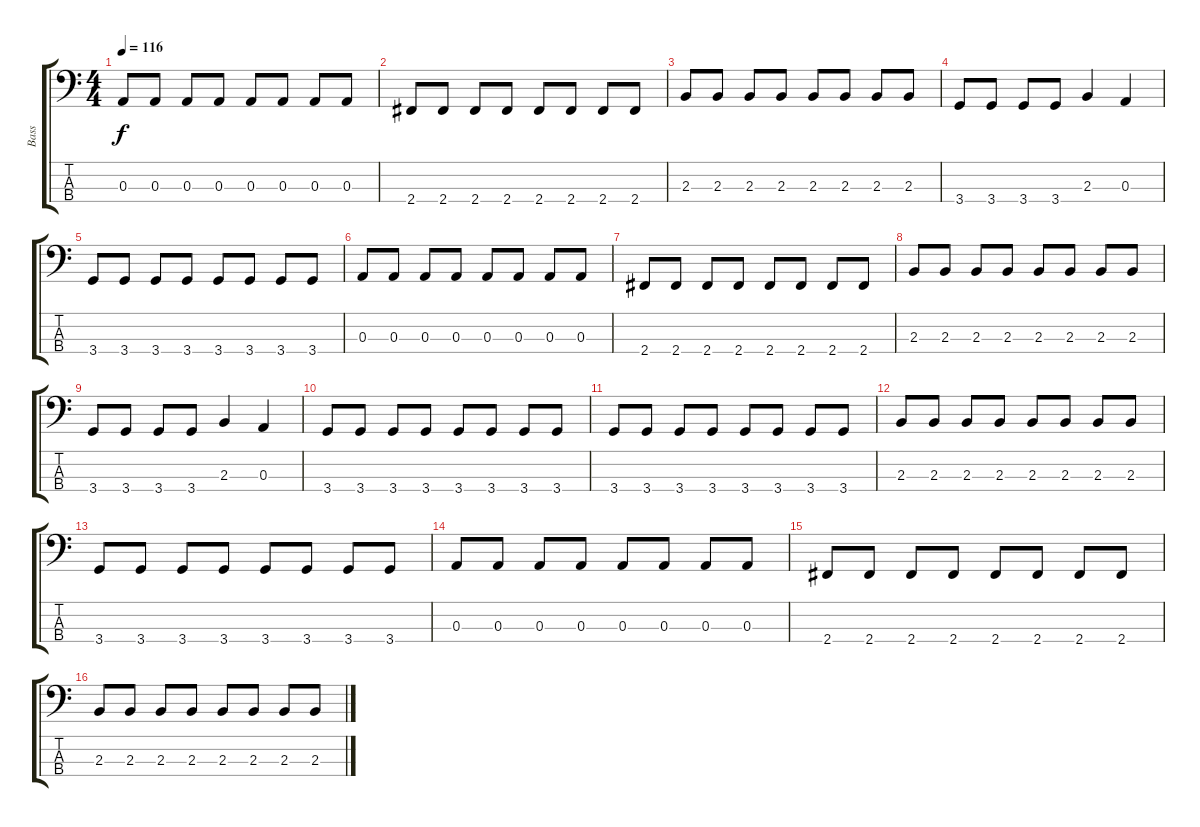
\track ("Bass" "Bass") {instrument slapbass1}
\staff {score tabs}
\tuning (G2 D2 A1 E1) {hide}
\ts (4 4)
\tempo 116
\clef f4
\ks c
0.3.8{dy f} 0.3.8 0.3.8 0.3.8 0.3.8 0.3.8 0.3.8 0.3.8 |
2.4.8 2.4.8 2.4.8 2.4.8 2.4.8 2.4.8 2.4.8 2.4.8 |
2.3.8 2.3.8 2.3.8 2.3.8 2.3.8 2.3.8 2.3.8 2.3.8 |
3.4.8 3.4.8 3.4.8 3.4.8 2.3.4 0.3.4 |
3.4.8 3.4.8 3.4.8 3.4.8 3.4.8 3.4.8 3.4.8 3.4.8 |
0.3.8 0.3.8 0.3.8 0.3.8 0.3.8 0.3.8 0.3.8 0.3.8 |
2.4.8 2.4.8 2.4.8 2.4.8 2.4.8 2.4.8 2.4.8 2.4.8 |
2.3.8 2.3.8 2.3.8 2.3.8 2.3.8 2.3.8 2.3.8 2.3.8 |
3.4.8 3.4.8 3.4.8 3.4.8 2.3.4 0.3.4 |
3.4.8 3.4.8 3.4.8 3.4.8 3.4.8 3.4.8 3.4.8 3.4.8 |
3.4.8 3.4.8 3.4.8 3.4.8 3.4.8 3.4.8 3.4.8 3.4.8 |
2.3.8 2.3.8 2.3.8 2.3.8 2.3.8 2.3.8 2.3.8 2.3.8 |
3.4.8 3.4.8 3.4.8 3.4.8 3.4.8 3.4.8 3.4.8 3.4.8 |
0.3.8 0.3.8 0.3.8 0.3.8 0.3.8 0.3.8 0.3.8 0.3.8 |
2.4.8 2.4.8 2.4.8 2.4.8 2.4.8 2.4.8 2.4.8 2.4.8 |
2.3.8 2.3.8 2.3.8 2.3.8 2.3.8 2.3.8 2.3.8 2.3.8
